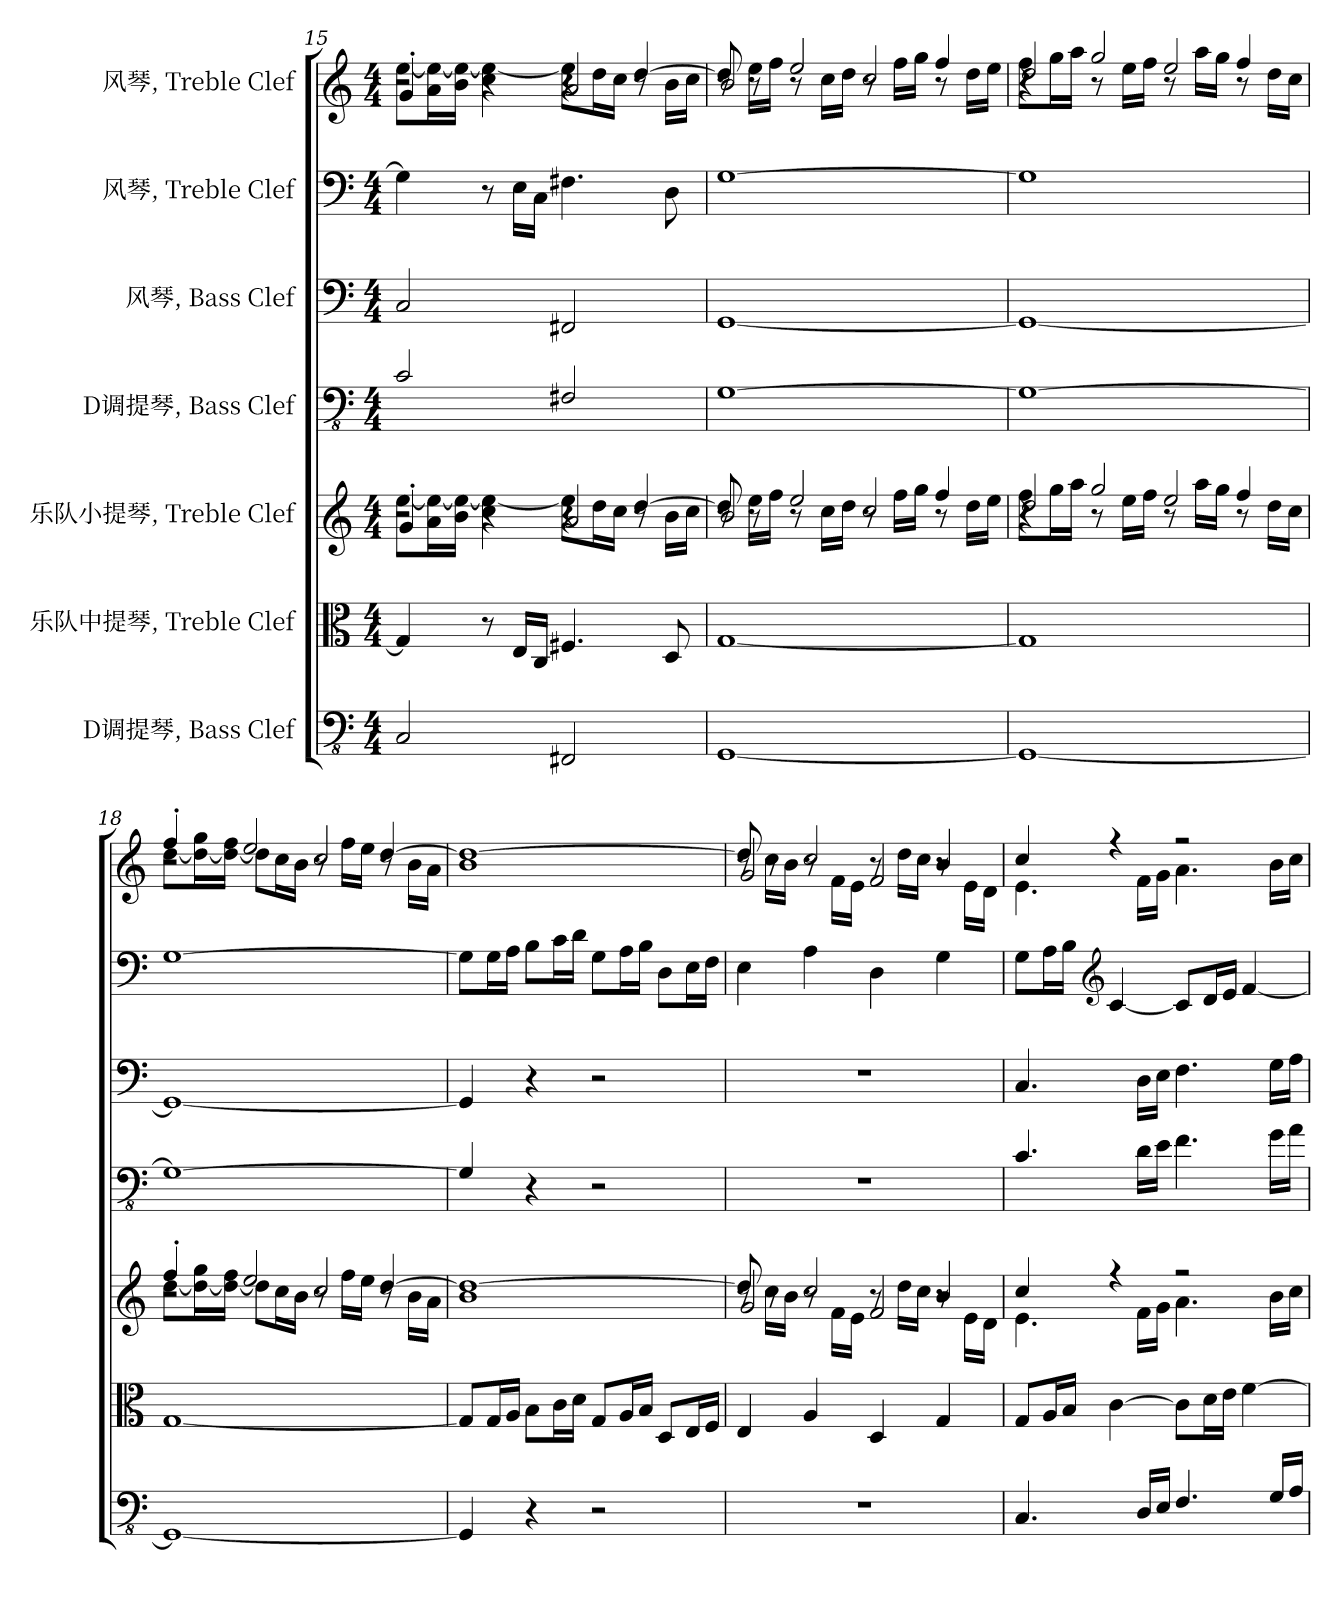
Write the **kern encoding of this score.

**kern	**kern	**kern	**kern	**kern	**kern	**kern
*part7	*part6	*part5	*part4	*part3	*part2	*part1
*staff7	*staff6	*staff5	*staff4	*staff3	*staff2	*staff1
*I"D调提琴, Bass Clef	*I"乐队中提琴, Treble Clef	*I"乐队小提琴, Treble Clef	*I"D调提琴, Bass Clef	*I"风琴, Bass Clef	*I"风琴, Treble Clef	*I"风琴, Treble Clef
!!LO:PB:g=z
*clefFv4	*clefC3	*clefG2	*clefFv4	*clefF4	*clefF4	*clefG2
*ITrd7c12	*	*	*ITrd7c12	*	*	*
*k[]	*k[]	*k[]	*k[]	*k[]	*k[]	*k[]
*M4/4	*M4/4	*M4/4	*M4/4	*M4/4	*M4/4	*M4/4
=15	=15	=15	=15	=15	=15	=15
*	*	*^	*	*	*	*^
*	*	*	*^	*	*	*	*	*^
2CCC/	4G/]	2r	[8ee\L	4g'/	2CC/	2C/	4G\]	2r	[8ee\L	4g'/
.	.	.	16a\ 16ee\_L	.	.	.	.	.	16a\ 16ee\_L	.
.	.	.	16b\ 16ee\_JJ	.	.	.	.	.	16b\ 16ee\_JJ	.
.	8r	.	4cc\ 4ee\_	4r	.	.	8r	.	4cc\ 4ee\_	4r
.	16E/LL	.	.	.	.	.	16E\LL	.	.	.
.	16C/JJ	.	.	.	.	.	16C\JJ	.	.	.
2FFFF#X/	4.F#X/	4r	8ee\L]	2a/	2FFF#X/	2FF#X/	4.F#X\	4r	8ee\L]	2a/
.	.	.	16dd\L	.	.	.	.	.	16dd\L	.
.	.	.	16cc\JJ	.	.	.	.	.	16cc\JJ	.
.	.	[4dd/	8r	.	.	.	.	[4dd/	8r	.
.	8D/	.	16b\LL	.	.	.	8D\	.	16b\LL	.
.	.	.	16cc\JJ	.	.	.	.	.	16cc\JJ	.
=16	=16	=16	=16	=16	=16	=16	=16	=16	=16	=16
[1GGGG	[1G	8dd/]	8r	2b/	[1GGG	[1GG	[1G	8dd/]	8r	2b/
.	.	8r	16ee\LL	.	.	.	.	8r	16ee\LL	.
.	.	.	16ff\JJ	.	.	.	.	.	16ff\JJ	.
.	.	2ee/	8r	.	.	.	.	2ee/	8r	.
.	.	.	16cc\LL	.	.	.	.	.	16cc\LL	.
.	.	.	16dd\JJ	.	.	.	.	.	16dd\JJ	.
.	.	.	8r	2cc/	.	.	.	.	8r	2cc/
.	.	.	16ff\LL	.	.	.	.	.	16ff\LL	.
.	.	.	16gg\JJ	.	.	.	.	.	16gg\JJ	.
.	.	4ff/	8r	.	.	.	.	4ff/	8r	.
.	.	.	16dd\LL	.	.	.	.	.	16dd\LL	.
.	.	.	16ee\JJ	.	.	.	.	.	16ee\JJ	.
=17	=17	=17	=17	=17	=17	=17	=17	=17	=17	=17
1GGGG_	1G]	4r	8ff\L	2dd/	1GGG_	1GG_	1G]	4r	8ff\L	2dd/
.	.	.	16gg\L	.	.	.	.	.	16gg\L	.
.	.	.	16aa\JJ	.	.	.	.	.	16aa\JJ	.
.	.	2gg/	8r	.	.	.	.	2gg/	8r	.
.	.	.	16ee\LL	.	.	.	.	.	16ee\LL	.
.	.	.	16ff\JJ	.	.	.	.	.	16ff\JJ	.
.	.	.	8r	2ee/	.	.	.	.	8r	2ee/
.	.	.	16aa\LL	.	.	.	.	.	16aa\LL	.
.	.	.	16gg\JJ	.	.	.	.	.	16gg\JJ	.
.	.	4ff/	8r	.	.	.	.	4ff/	8r	.
.	.	.	16dd\LL	.	.	.	.	.	16dd\LL	.
.	.	.	16cc\JJ	.	.	.	.	.	16cc\JJ	.
!!LO:PB:g=z	!!	!!
=18	=18	=18	=18	=18	=18	=18	=18	=18	=18	=18
1GGGG_	[1G	4ff'/	[8dd\L	2r	1GGG_	1GG_	[1G	4ff'/	[8dd\L	2r
.	.	.	16dd\_ 16gg\L	.	.	.	.	.	16dd\_ 16gg\L	.
.	.	.	16dd\_ 16ff\JJ	.	.	.	.	.	16dd\_ 16ff\JJ	.
.	.	2ee/	8dd\L]	.	.	.	.	2ee/	8dd\L]	.
.	.	.	16cc\L	.	.	.	.	.	16cc\L	.
.	.	.	16b\JJ	.	.	.	.	.	16b\JJ	.
.	.	.	8r	2cc/	.	.	.	.	8r	2cc/
.	.	.	16ff\LL	.	.	.	.	.	16ff\LL	.
.	.	.	16ee\JJ	.	.	.	.	.	16ee\JJ	.
.	.	[4dd/	8r	.	.	.	.	[4dd/	8r	.
.	.	.	16b\LL	.	.	.	.	.	16b\LL	.
.	.	.	16a\JJ	.	.	.	.	.	16a\JJ	.
*	*	*	*v	*v	*	*	*	*	*v	*v
=19	=19	=19	=19	=19	=19	=19	=19	=19
4GGGG/]	8G/L]	1dd_	1b	4GGG/]	4GG/]	8G\L]	1dd_	1b
.	16G/L	.	.	.	.	16G\L	.	.
.	16A/JJ	.	.	.	.	16A\JJ	.	.
4r	8B\L	.	.	4r	4r	8B\L	.	.
.	16c\L	.	.	.	.	16c\L	.	.
.	16d\JJ	.	.	.	.	16d\JJ	.	.
2r	8G/L	.	.	2r	2r	8G\L	.	.
.	16A/L	.	.	.	.	16A\L	.	.
.	16B/JJ	.	.	.	.	16B\JJ	.	.
.	8D/L	.	.	.	.	8D\L	.	.
.	16E/L	.	.	.	.	16E\L	.	.
.	16F/JJ	.	.	.	.	16F\JJ	.	.
=20	=20	=20	=20	=20	=20	=20	=20	=20
*	*	*	*^	*	*	*	*	*^
1r	4E/	8dd/]	8r	2g/	1r	1r	4E\	8dd/]	8r	2g/
.	.	8r	16cc\LL	.	.	.	.	8r	16cc\LL	.
.	.	.	16b\JJ	.	.	.	.	.	16b\JJ	.
.	4A/	2cc/	8r	.	.	.	4A\	2cc/	8r	.
.	.	.	16f\LL	.	.	.	.	.	16f\LL	.
.	.	.	16e\JJ	.	.	.	.	.	16e\JJ	.
.	4D/	.	8r	2f/	.	.	4D\	.	8r	2f/
.	.	.	16dd\LL	.	.	.	.	.	16dd\LL	.
.	.	.	16cc\JJ	.	.	.	.	.	16cc\JJ	.
.	4G/	4b/	8r	.	.	.	4G\	4b/	8r	.
.	.	.	16e\LL	.	.	.	.	.	16e\LL	.
.	.	.	16d\JJ	.	.	.	.	.	16d\JJ	.
*	*	*	*v	*v	*	*	*	*	*v	*v
!!LO:PB:g=z
=21	=21	=21	=21	=21	=21	=21	=21	=21
4.CCC/	8G/L	4cc/	4.e\	4.CC/	4.C/	8G\L	4cc/	4.e\
.	16A/L	.	.	.	.	16A\L	.	.
.	16B/JJ	.	.	.	.	16B\JJ	.	.
*	*	*	*	*	*	*clefG2	*	*
.	[4c\	4r	.	.	.	[4c/	4r	.
16DDD/LL	.	.	16f\LL	16DD\LL	16D\LL	.	.	16f\LL
16EEE/JJ	.	.	16g\JJ	16EE\JJ	16E\JJ	.	.	16g\JJ
4.FFF/	8c\L]	2r	4.a\	4.FF\	4.F\	8c/L]	2r	4.a\
.	16d\L	.	.	.	.	16d/L	.	.
.	16e\JJ	.	.	.	.	16e/JJ	.	.
.	[4f\	.	.	.	.	[4f/	.	.
16GGG/LL	.	.	16b\LL	16GG\LL	16G\LL	.	.	16b\LL
16AAA/JJ	.	.	16cc\JJ	16AA\JJ	16A\JJ	.	.	16cc\JJ
*	*	*v	*v	*	*	*	*v	*v
=	=	=	=	=	=	=
*-	*-	*-	*-	*-	*-	*-
